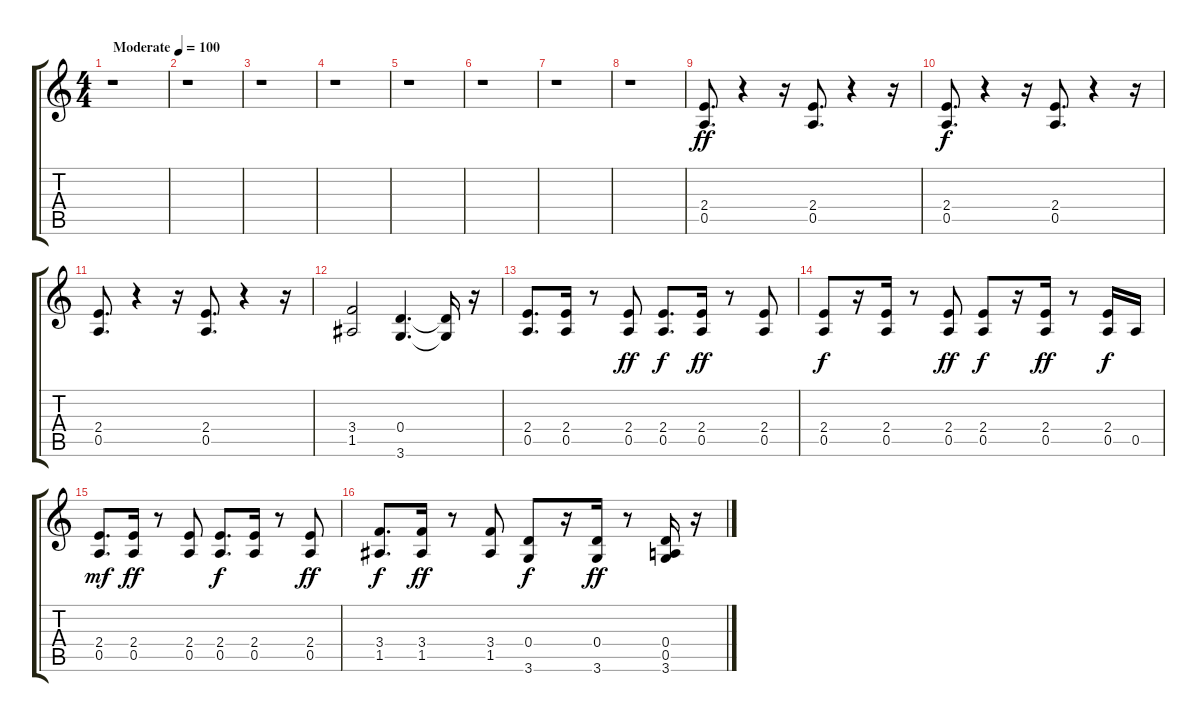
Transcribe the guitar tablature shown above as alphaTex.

\track "" {instrument electricbassfinger}
\staff {score tabs}
\tuning (E4 B3 G3 D3 A2 E2) {hide}
\ts (4 4)
\tempo (100 "Moderate")
\clef g2
\ks c
r.1{dy ff instrument electricbassfinger} |
r.1 |
r.1 |
r.1 |
r.1 |
r.1 |
r.1 |
r.1 |
(2.4 0.5).8{d volume 12 balance 0 instrument overdrivenguitar} r.4 r.16 (2.4 0.5).8{d} r.4 r.16 |
(2.4 0.5).8{d dy f} r.4 r.16 (2.4 0.5).8{d} r.4 r.16 |
(2.4 0.5).8{d} r.4 r.16 (2.4 0.5).8{d} r.4 r.16 |
(3.4 1.5).2 (0.4 3.6).4{d} (0.4{t} 3.6{t}).16 r.16 |
(2.4 0.5).8{d} (2.4 0.5).16 r.8 (2.4 0.5).8{dy ff} (2.4 0.5).8{d dy f} (2.4 0.5).16{dy ff} r.8 (2.4 0.5).8 |
(2.4 0.5).8{dy f} r.16 (2.4 0.5).16 r.8 (2.4 0.5).8{dy ff} (2.4 0.5).8{dy f} r.16 (2.4 0.5).16{dy ff} r.8 (2.4 0.5).16{dy f} 0.5.16 |
(2.4 0.5).8{d dy mf} (2.4 0.5).16{dy ff} r.8 (2.4 0.5).8 (2.4 0.5).8{d dy f} (2.4 0.5).16 r.8 (2.4 0.5).8{dy ff} |
(3.4 1.5).8{d dy f} (3.4 1.5).16{dy ff} r.8 (3.4 1.5).8 (0.4 3.6).8{dy f} r.16 (0.4 3.6).16{dy ff} r.8 (0.4 0.5 3.6).16 r.16
